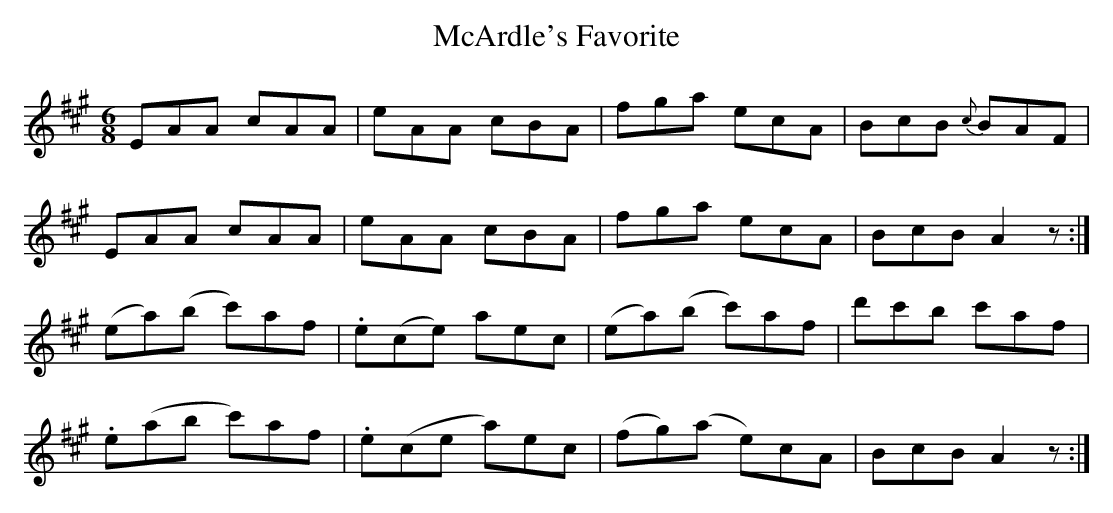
X:1
T: McArdle's Favorite
M: 6/8
L: 1/8
K: A
EAA cAA|eAA cBA|fga ecA|BcB {c}BAF|
EAA cAA|eAA cBA|fga ecA|BcB A2 z:|
(ea)(b c')af|.e(ce) aec|(ea)(b c')af|d'c'b c'af|
.e(ab c')af|.e(ce a)ec|(fg)(a e)cA|BcB A2 z:|
